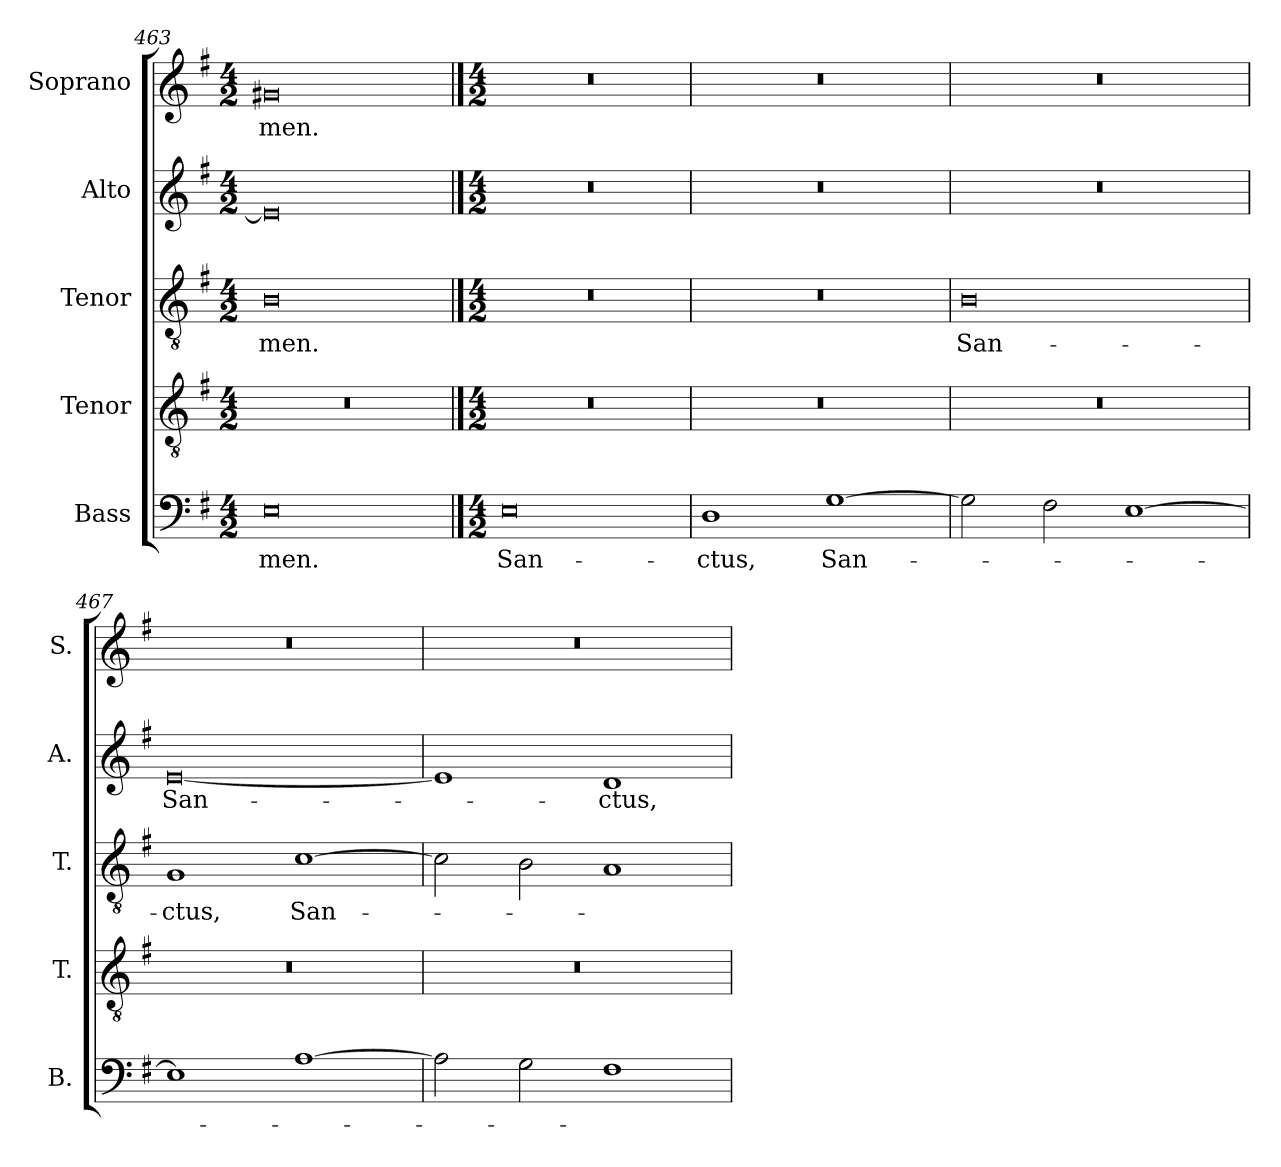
**kern	**text	**kern	**kern	**text	**kern	**text	**kern	**text
*part5	*part5	*part4	*part3	*part3	*part2	*part2	*part1	*part1
*staff5	*staff5	*staff4	*staff3	*staff3	*staff2	*staff2	*staff1	*staff1
*I"Bass	*	*I"Tenor	*I"Tenor	*	*I"Alto	*	*I"Soprano	*
*I'B.	*	*I'T.	*I'T.	*	*I'A.	*	*I'S.	*
*clefF4	*	*clefGv2	*clefGv2	*	*clefG2	*	*clefG2	*
*	*	*ITrd7c12	*ITrd7c12	*	*	*	*	*
*k[f#]	*	*k[f#]	*k[f#]	*	*k[f#]	*	*k[f#]	*
*G:	*	*G:	*G:	*	*G:	*	*G:	*
*M4/2	*	*M4/2	*M4/2	*	*M4/2	*	*M4/2	*
=463	=463	=463	=463	=463	=463	=463	=463	=463
!	!LO:LY:b:color=#000000	!LO:N:vis=1	!	!	!	!	!	!
!	!	!	!	!LO:LY:b:color=#000000	!	!	!	!
!	!	!	!	!	!	!	!	!LO:LY:b:color=#000000
0Ei	-men.	0r	0BBi	-men.	0ei]	.	0g#Xi	-men.
!!LO:PB:g=z
==464	==464	==464	==464	==464	==464	==464	==464	==464
*M4/2	*	*M4/2	*M4/2	*	*M4/2	*	*M4/2	*
*	*	*	*	*	*	*	*MM200	*
!	!LO:LY:b:color=#000000	!LO:N:vis=1	!LO:N:vis=1	!	!LO:N:vis=1	!	!LO:N:vis=1	!
0Ei	San-	0r	0r	.	0r	.	0r	.
=465	=465	=465	=465	=465	=465	=465	=465	=465
!	!LO:LY:b:color=#000000	!LO:N:vis=1	!LO:N:vis=1	!	!LO:N:vis=1	!	!LO:N:vis=1	!
1Di	-ctus,	0r	0r	.	0r	.	0r	.
!	!LO:LY:b:color=#000000	!	!	!	!	!	!	!
[1Gi	San-	.	.	.	.	.	.	.
=466	=466	=466	=466	=466	=466	=466	=466	=466
!	!	!LO:N:vis=1	!	!	!	!	!	!
!	!	!	!	!LO:LY:b:color=#000000	!LO:N:vis=1	!	!LO:N:vis=1	!
2Gi\]	.	0r	0BBi	San-	0r	.	0r	.
2F#i\	.	.	.	.	.	.	.	.
[1Ei	.	.	.	.	.	.	.	.
=467	=467	=467	=467	=467	=467	=467	=467	=467
!	!	!LO:N:vis=1	!	!	!	!	!	!
!	!	!	!	!LO:LY:b:color=#000000	!	!	!	!
!	!	!	!	!	!	!LO:LY:b:color=#000000	!LO:N:vis=1	!
1Ei]	.	0r	1GGi	-ctus,	[0ei	San-	0r	.
!	!	!	!	!LO:LY:b:color=#000000	!	!	!	!
[1Ai	.	.	[1Ci	San-	.	.	.	.
=468	=468	=468	=468	=468	=468	=468	=468	=468
!	!	!LO:N:vis=1	!	!	!	!	!LO:N:vis=1	!
2Ai\]	.	0r	2Ci\]	.	1ei]	.	0r	.
2Gi\	.	.	2BBi\	.	.	.	.	.
!	!	!	!	!	!	!LO:LY:b:color=#000000	!	!
1F#i	.	.	1AAi	.	1di	-ctus,	.	.
=	=	=	=	=	=	=	=	=
*-	*-	*-	*-	*-	*-	*-	*-	*-
